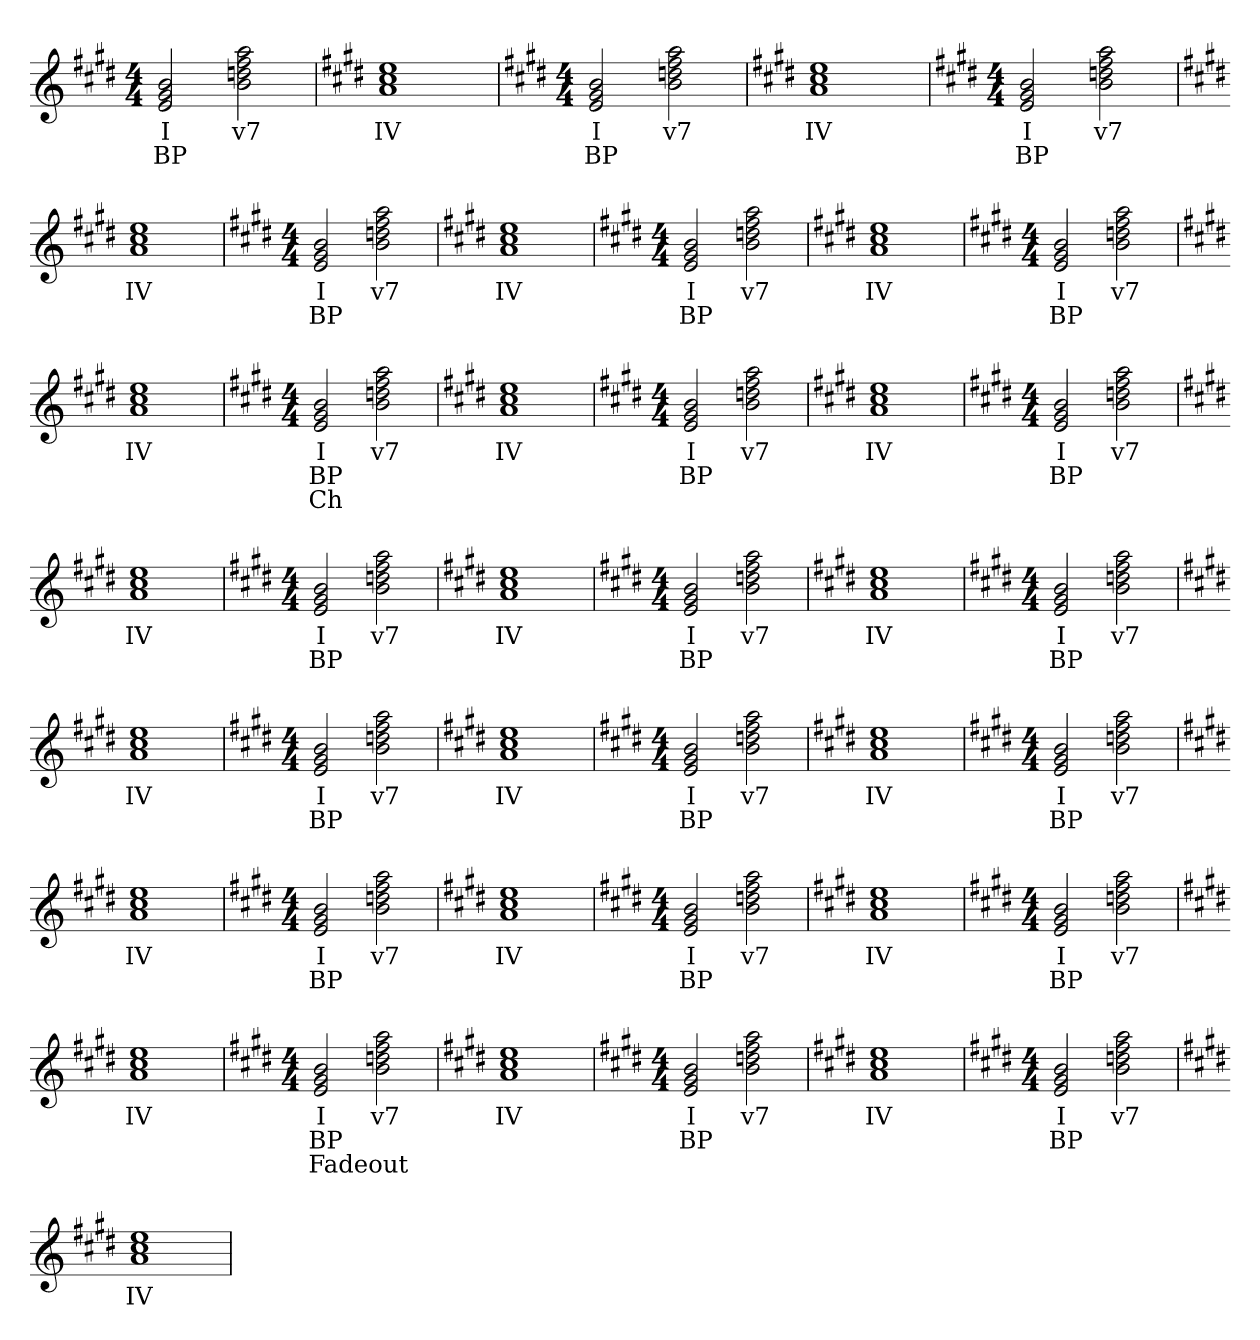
**kern	**text	**text	**text
*part1	*part1	*part1	*part1
*staff1	*staff1	*staff1	*staff1
*k[f#c#g#d#]	*	*	*
*E:	*	*	*
*M4/4	*	*	*
=	=	=	=
2e 2g# 2b	I	BP	.
2b 2ddn 2ff# 2aa	v7	.	.
=	=	=	=
*k[f#c#g#d#]	*	*	*
*E:	*	*	*
1a 1cc# 1ee	IV	.	.
=	=	=	=
*k[f#c#g#d#]	*	*	*
*E:	*	*	*
*M4/4	*	*	*
2e 2g# 2b	I	BP	.
2b 2ddn 2ff# 2aa	v7	.	.
=	=	=	=
*k[f#c#g#d#]	*	*	*
*E:	*	*	*
1a 1cc# 1ee	IV	.	.
=	=	=	=
*k[f#c#g#d#]	*	*	*
*E:	*	*	*
*M4/4	*	*	*
2e 2g# 2b	I	BP	.
2b 2ddn 2ff# 2aa	v7	.	.
=	=	=	=
*k[f#c#g#d#]	*	*	*
*E:	*	*	*
1a 1cc# 1ee	IV	.	.
=	=	=	=
*k[f#c#g#d#]	*	*	*
*E:	*	*	*
*M4/4	*	*	*
2e 2g# 2b	I	BP	.
2b 2ddn 2ff# 2aa	v7	.	.
=	=	=	=
*k[f#c#g#d#]	*	*	*
*E:	*	*	*
1a 1cc# 1ee	IV	.	.
=	=	=	=
*k[f#c#g#d#]	*	*	*
*E:	*	*	*
*M4/4	*	*	*
2e 2g# 2b	I	BP	.
2b 2ddn 2ff# 2aa	v7	.	.
=	=	=	=
*k[f#c#g#d#]	*	*	*
*E:	*	*	*
1a 1cc# 1ee	IV	.	.
=	=	=	=
*k[f#c#g#d#]	*	*	*
*E:	*	*	*
*M4/4	*	*	*
2e 2g# 2b	I	BP	.
2b 2ddn 2ff# 2aa	v7	.	.
=	=	=	=
*k[f#c#g#d#]	*	*	*
*E:	*	*	*
1a 1cc# 1ee	IV	.	.
=	=	=	=
*k[f#c#g#d#]	*	*	*
*E:	*	*	*
*M4/4	*	*	*
2e 2g# 2b	I	BP	Ch
2b 2ddn 2ff# 2aa	v7	.	.
=	=	=	=
*k[f#c#g#d#]	*	*	*
*E:	*	*	*
1a 1cc# 1ee	IV	.	.
=	=	=	=
*k[f#c#g#d#]	*	*	*
*E:	*	*	*
*M4/4	*	*	*
2e 2g# 2b	I	BP	.
2b 2ddn 2ff# 2aa	v7	.	.
=	=	=	=
*k[f#c#g#d#]	*	*	*
*E:	*	*	*
1a 1cc# 1ee	IV	.	.
=	=	=	=
*k[f#c#g#d#]	*	*	*
*E:	*	*	*
*M4/4	*	*	*
2e 2g# 2b	I	BP	.
2b 2ddn 2ff# 2aa	v7	.	.
=	=	=	=
*k[f#c#g#d#]	*	*	*
*E:	*	*	*
1a 1cc# 1ee	IV	.	.
=	=	=	=
*k[f#c#g#d#]	*	*	*
*E:	*	*	*
*M4/4	*	*	*
2e 2g# 2b	I	BP	.
2b 2ddn 2ff# 2aa	v7	.	.
=	=	=	=
*k[f#c#g#d#]	*	*	*
*E:	*	*	*
1a 1cc# 1ee	IV	.	.
=	=	=	=
*k[f#c#g#d#]	*	*	*
*E:	*	*	*
*M4/4	*	*	*
2e 2g# 2b	I	BP	.
2b 2ddn 2ff# 2aa	v7	.	.
=	=	=	=
*k[f#c#g#d#]	*	*	*
*E:	*	*	*
1a 1cc# 1ee	IV	.	.
=	=	=	=
*k[f#c#g#d#]	*	*	*
*E:	*	*	*
*M4/4	*	*	*
2e 2g# 2b	I	BP	.
2b 2ddn 2ff# 2aa	v7	.	.
=	=	=	=
*k[f#c#g#d#]	*	*	*
*E:	*	*	*
1a 1cc# 1ee	IV	.	.
=	=	=	=
*k[f#c#g#d#]	*	*	*
*E:	*	*	*
*M4/4	*	*	*
2e 2g# 2b	I	BP	.
2b 2ddn 2ff# 2aa	v7	.	.
=	=	=	=
*k[f#c#g#d#]	*	*	*
*E:	*	*	*
1a 1cc# 1ee	IV	.	.
=	=	=	=
*k[f#c#g#d#]	*	*	*
*E:	*	*	*
*M4/4	*	*	*
2e 2g# 2b	I	BP	.
2b 2ddn 2ff# 2aa	v7	.	.
=	=	=	=
*k[f#c#g#d#]	*	*	*
*E:	*	*	*
1a 1cc# 1ee	IV	.	.
=	=	=	=
*k[f#c#g#d#]	*	*	*
*E:	*	*	*
*M4/4	*	*	*
2e 2g# 2b	I	BP	.
2b 2ddn 2ff# 2aa	v7	.	.
=	=	=	=
*k[f#c#g#d#]	*	*	*
*E:	*	*	*
1a 1cc# 1ee	IV	.	.
=	=	=	=
*k[f#c#g#d#]	*	*	*
*E:	*	*	*
*M4/4	*	*	*
2e 2g# 2b	I	BP	.
2b 2ddn 2ff# 2aa	v7	.	.
=	=	=	=
*k[f#c#g#d#]	*	*	*
*E:	*	*	*
1a 1cc# 1ee	IV	.	.
=	=	=	=
*k[f#c#g#d#]	*	*	*
*E:	*	*	*
*M4/4	*	*	*
2e 2g# 2b	I	BP	.
2b 2ddn 2ff# 2aa	v7	.	.
=	=	=	=
*k[f#c#g#d#]	*	*	*
*E:	*	*	*
1a 1cc# 1ee	IV	.	.
=	=	=	=
*k[f#c#g#d#]	*	*	*
*E:	*	*	*
*M4/4	*	*	*
2e 2g# 2b	I	BP	.
2b 2ddn 2ff# 2aa	v7	.	.
=	=	=	=
*k[f#c#g#d#]	*	*	*
*E:	*	*	*
1a 1cc# 1ee	IV	.	.
=	=	=	=
*k[f#c#g#d#]	*	*	*
*E:	*	*	*
*M4/4	*	*	*
2e 2g# 2b	I	BP	Fadeout
2b 2ddn 2ff# 2aa	v7	.	.
=	=	=	=
*k[f#c#g#d#]	*	*	*
*E:	*	*	*
1a 1cc# 1ee	IV	.	.
=	=	=	=
*k[f#c#g#d#]	*	*	*
*E:	*	*	*
*M4/4	*	*	*
2e 2g# 2b	I	BP	.
2b 2ddn 2ff# 2aa	v7	.	.
=	=	=	=
*k[f#c#g#d#]	*	*	*
*E:	*	*	*
1a 1cc# 1ee	IV	.	.
=	=	=	=
*k[f#c#g#d#]	*	*	*
*E:	*	*	*
*M4/4	*	*	*
2e 2g# 2b	I	BP	.
2b 2ddn 2ff# 2aa	v7	.	.
=	=	=	=
*k[f#c#g#d#]	*	*	*
*E:	*	*	*
1a 1cc# 1ee	IV	.	.
=	=	=	=
*-	*-	*-	*-
